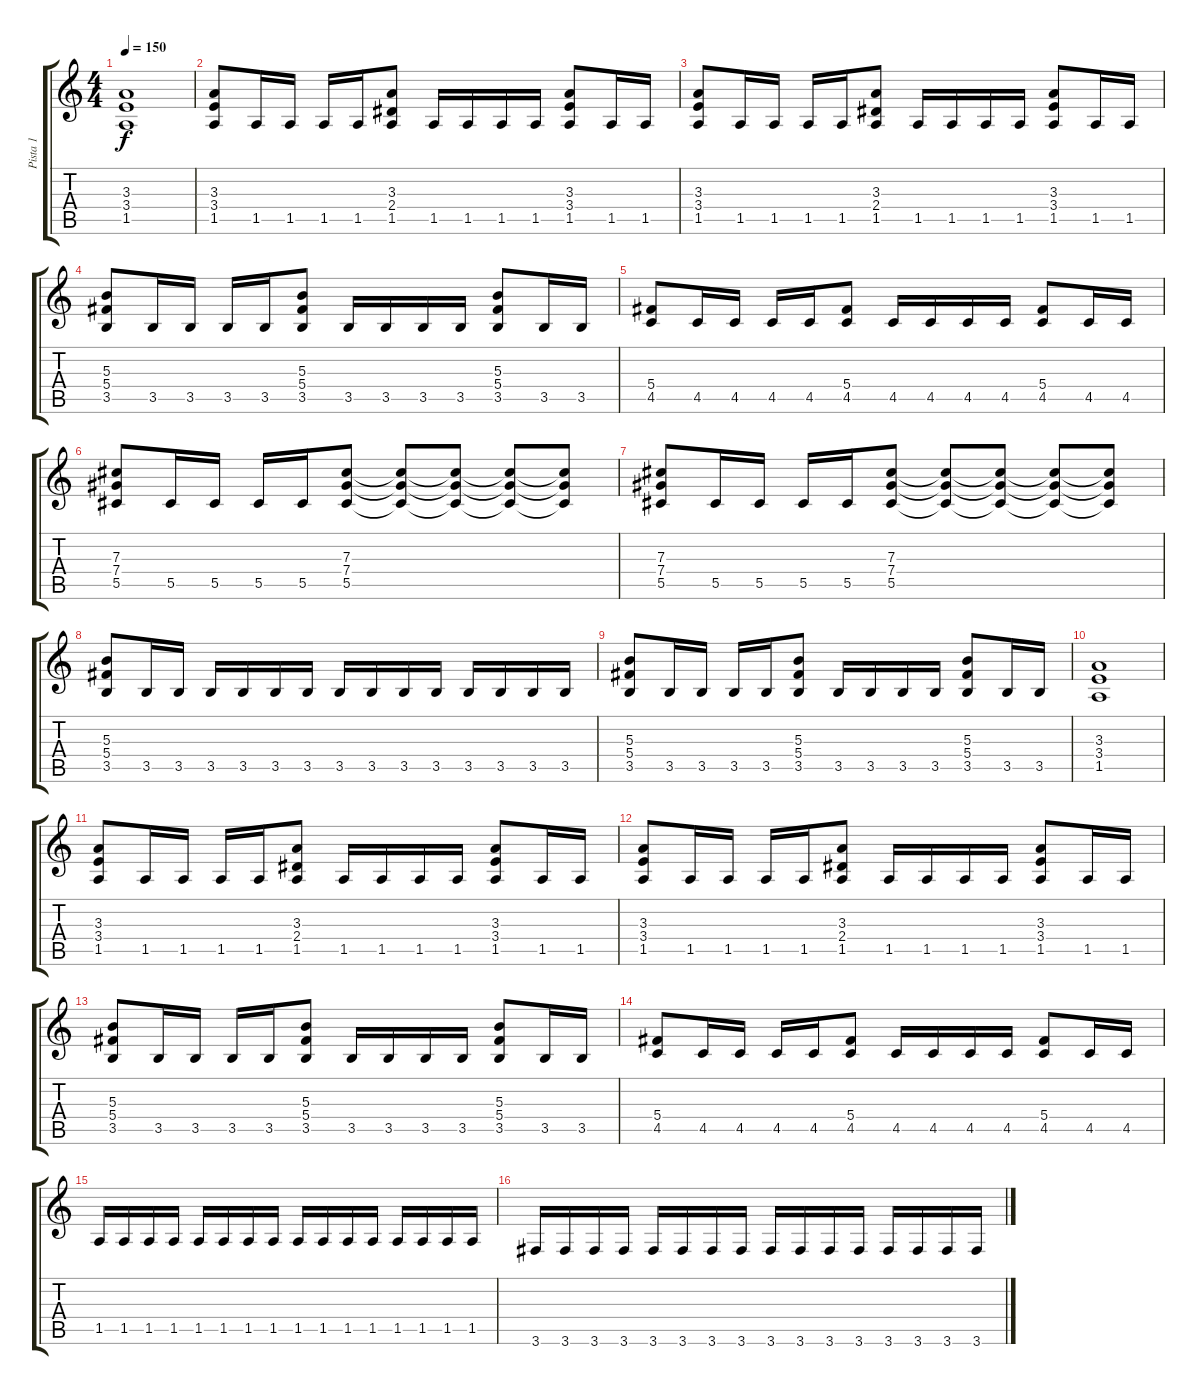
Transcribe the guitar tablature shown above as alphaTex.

\track ("Pista 1" "Pista 1") {instrument distortionguitar}
\staff {score tabs}
\tuning (Eb4 Bb3 Gb3 Db3 Ab2 Eb2) {hide}
\ts (4 4)
\tempo 150
\clef g2
\ks c
(3.3 3.4 1.5).1{dy f} |
(3.3 3.4 1.5).8 1.5.16 1.5.16 1.5.16 1.5.16 (3.3 2.4 1.5).8 1.5.16 1.5.16 1.5.16 1.5.16 (3.3 3.4 1.5).8 1.5.16 1.5.16 |
(3.3 3.4 1.5).8 1.5.16 1.5.16 1.5.16 1.5.16 (3.3 2.4 1.5).8 1.5.16 1.5.16 1.5.16 1.5.16 (3.3 3.4 1.5).8 1.5.16 1.5.16 |
(5.3 5.4 3.5).8 3.5.16 3.5.16 3.5.16 3.5.16 (5.3 5.4 3.5).8 3.5.16 3.5.16 3.5.16 3.5.16 (5.3 5.4 3.5).8 3.5.16 3.5.16 |
(5.4 4.5).8 4.5.16 4.5.16 4.5.16 4.5.16 (5.4 4.5).8 4.5.16 4.5.16 4.5.16 4.5.16 (5.4 4.5).8 4.5.16 4.5.16 |
(7.3 7.4 5.5).8 5.5.16 5.5.16 5.5.16 5.5.16 (7.3 7.4 5.5).8 (7.3{t} 7.4{t} 5.5{t}).8 (7.3{t} 7.4{t} 5.5{t}).8 (7.3{t} 7.4{t} 5.5{t}).8 (7.3{t} 7.4{t} 5.5{t}).8 |
(7.3 7.4 5.5).8 5.5.16 5.5.16 5.5.16 5.5.16 (7.3 7.4 5.5).8 (7.3{t} 7.4{t} 5.5{t}).8 (7.3{t} 7.4{t} 5.5{t}).8 (7.3{t} 7.4{t} 5.5{t}).8 (7.3{t} 7.4{t} 5.5{t}).8 |
(5.3 5.4 3.5).8 3.5.16 3.5.16 3.5.16 3.5.16 3.5.16 3.5.16 3.5.16 3.5.16 3.5.16 3.5.16 3.5.16 3.5.16 3.5.16 3.5.16 |
(5.3 5.4 3.5).8 3.5.16 3.5.16 3.5.16 3.5.16 (5.3 5.4 3.5).8 3.5.16 3.5.16 3.5.16 3.5.16 (5.3 5.4 3.5).8 3.5.16 3.5.16 |
(3.3 3.4 1.5).1 |
(3.3 3.4 1.5).8 1.5.16 1.5.16 1.5.16 1.5.16 (3.3 2.4 1.5).8 1.5.16 1.5.16 1.5.16 1.5.16 (3.3 3.4 1.5).8 1.5.16 1.5.16 |
(3.3 3.4 1.5).8 1.5.16 1.5.16 1.5.16 1.5.16 (3.3 2.4 1.5).8 1.5.16 1.5.16 1.5.16 1.5.16 (3.3 3.4 1.5).8 1.5.16 1.5.16 |
(5.3 5.4 3.5).8 3.5.16 3.5.16 3.5.16 3.5.16 (5.3 5.4 3.5).8 3.5.16 3.5.16 3.5.16 3.5.16 (5.3 5.4 3.5).8 3.5.16 3.5.16 |
(5.4 4.5).8 4.5.16 4.5.16 4.5.16 4.5.16 (5.4 4.5).8 4.5.16 4.5.16 4.5.16 4.5.16 (5.4 4.5).8 4.5.16 4.5.16 |
1.5.16 1.5.16 1.5.16 1.5.16 1.5.16 1.5.16 1.5.16 1.5.16 1.5.16 1.5.16 1.5.16 1.5.16 1.5.16 1.5.16 1.5.16 1.5.16 |
3.6.16 3.6.16 3.6.16 3.6.16 3.6.16 3.6.16 3.6.16 3.6.16 3.6.16 3.6.16 3.6.16 3.6.16 3.6.16 3.6.16 3.6.16 3.6.16
